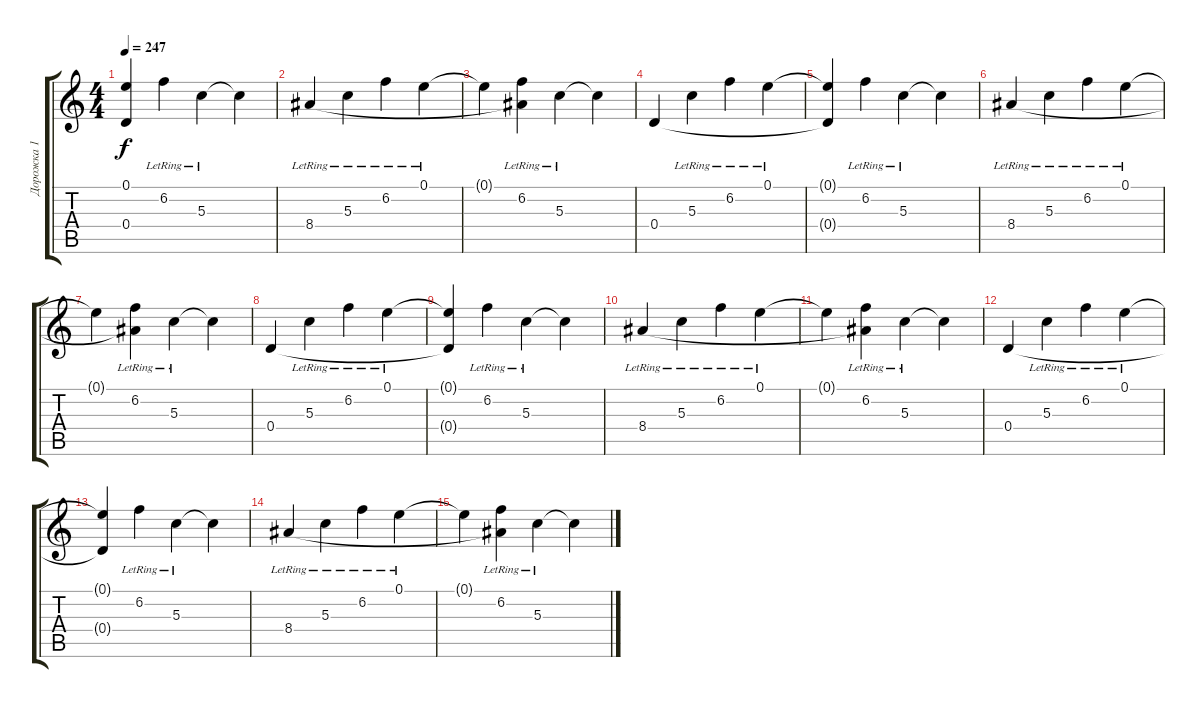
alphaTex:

\track ("Дорожка 1" "Дорожка 1") {instrument acousticguitarnylon}
\staff {score tabs}
\tuning (E4 B3 G3 D3 A2 E2) {hide}
\ts (4 4)
\tempo 247
\clef g2
\ks c
(0.1{t} 0.4{t}).4{dy f} 6.2{lr}.4 5.3{lr}.4 5.3{t}.4 |
8.4{lr}.4{volume 10} 5.3{lr}.4 6.2{lr}.4 0.1{lr}.4 |
0.1{t}.4 (6.2{lr} 8.4{t}).4 5.3{lr}.4 5.3{t}.4 |
0.4.4 5.3{lr}.4 6.2{lr}.4 0.1{lr}.4 |
(0.1{t} 0.4{t}).4 6.2{lr}.4 5.3{lr}.4 5.3{t}.4 |
8.4{lr}.4{volume 8} 5.3{lr}.4 6.2{lr}.4 0.1{lr}.4 |
0.1{t}.4 (6.2{lr} 8.4{t}).4 5.3{lr}.4 5.3{t}.4 |
0.4.4{volume 7} 5.3{lr}.4 6.2{lr}.4 0.1{lr}.4 |
(0.1{t} 0.4{t}).4 6.2{lr}.4 5.3{lr}.4 5.3{t}.4 |
8.4{lr}.4 5.3{lr}.4 6.2{lr}.4 0.1{lr}.4 |
0.1{t}.4 (6.2{lr} 8.4{t}).4 5.3{lr}.4 5.3{t}.4 |
0.4.4{volume 6} 5.3{lr}.4 6.2{lr}.4 0.1{lr}.4 |
(0.1{t} 0.4{t}).4 6.2{lr}.4 5.3{lr}.4 5.3{t}.4 |
8.4{lr}.4 5.3{lr}.4 6.2{lr}.4 0.1{lr}.4 |
0.1{t}.4 (6.2{lr} 8.4{t}).4 5.3{lr}.4 5.3{t}.4
